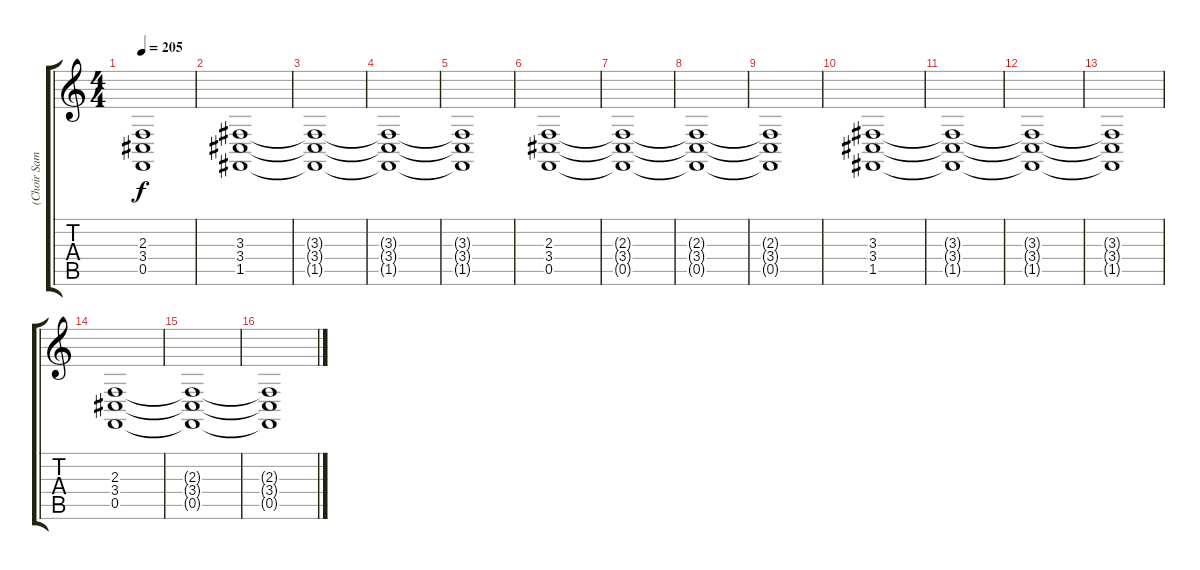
\track ("(Choir Samples)" "(Choir Sam") {instrument choiraahs}
\staff {score tabs}
\tuning (C4 G3 Eb3 Bb2 F2 C2) {hide}
\ts (4 4)
\tempo 205
\clef g2
\ks c
(2.3{t} 3.4{t} 0.5{t}).1{dy f} |
(3.3 3.4 1.5).1 |
(3.3{t} 3.4{t} 1.5{t}).1 |
(3.3{t} 3.4{t} 1.5{t}).1 |
(3.3{t} 3.4{t} 1.5{t}).1 |
(2.3 3.4 0.5).1 |
(2.3{t} 3.4{t} 0.5{t}).1 |
(2.3{t} 3.4{t} 0.5{t}).1 |
(2.3{t} 3.4{t} 0.5{t}).1 |
(3.3 3.4 1.5).1 |
(3.3{t} 3.4{t} 1.5{t}).1 |
(3.3{t} 3.4{t} 1.5{t}).1 |
(3.3{t} 3.4{t} 1.5{t}).1 |
(2.3 3.4 0.5).1 |
(2.3{t} 3.4{t} 0.5{t}).1 |
(2.3{t} 3.4{t} 0.5{t}).1
